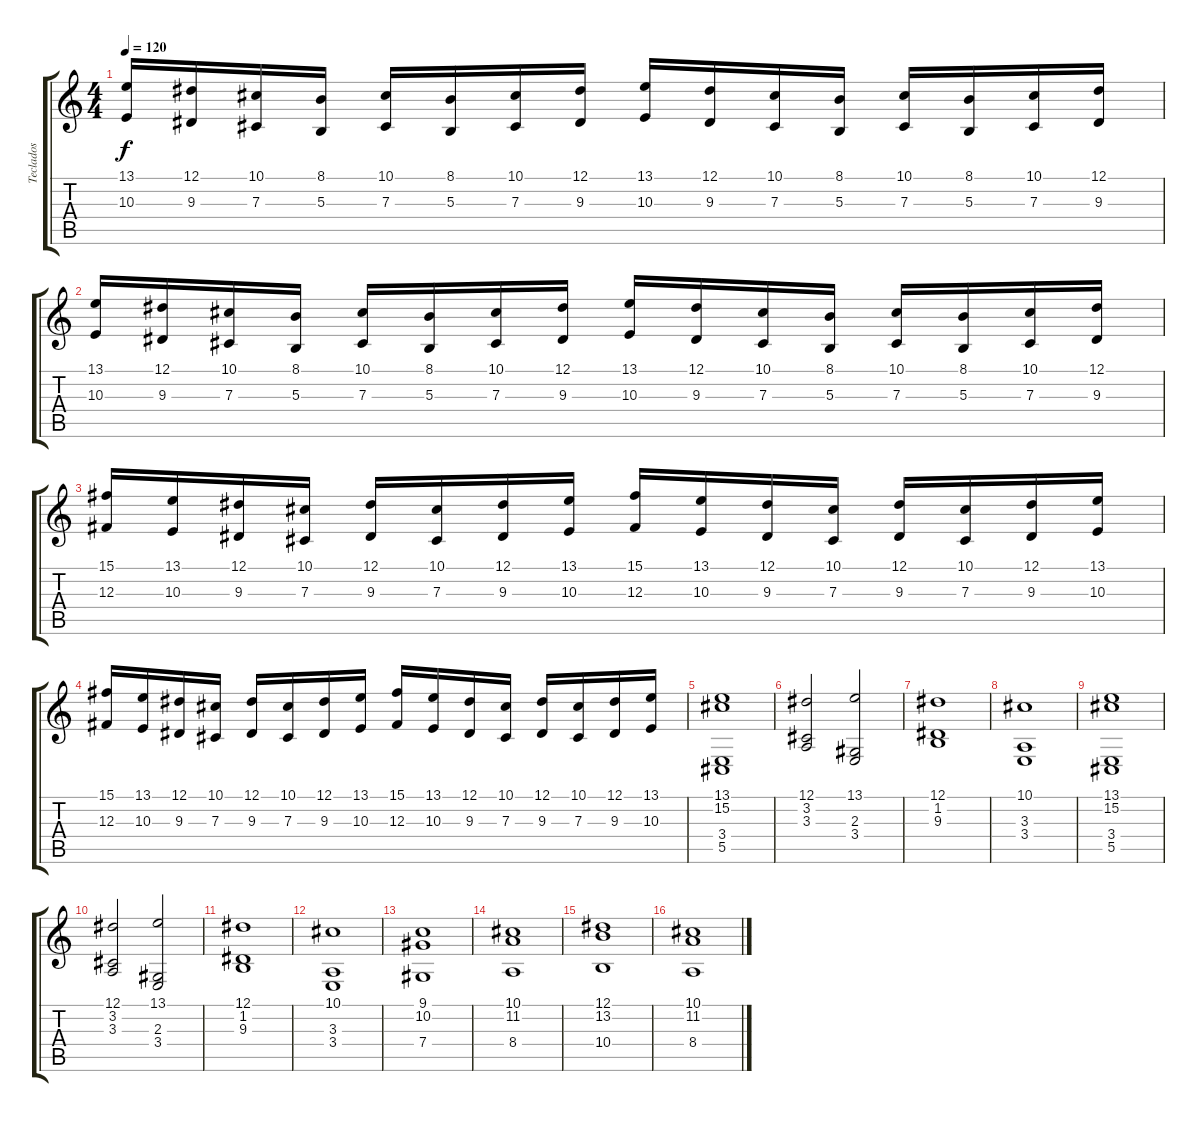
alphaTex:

\track ("Teclados " "Teclados ") {instrument stringensemble1}
\staff {score tabs}
\tuning (Eb4 Bb3 Gb3 Db3 Ab2 Eb2) {hide}
\ts (4 4)
\tempo 120
\clef g2
\ks c
(13.1 10.3).16{dy f instrument tremolostrings} (12.1 9.3).16 (10.1 7.3).16 (8.1 5.3).16 (10.1 7.3).16 (8.1 5.3).16 (10.1 7.3).16 (12.1 9.3).16 (13.1 10.3).16 (12.1 9.3).16 (10.1 7.3).16 (8.1 5.3).16 (10.1 7.3).16 (8.1 5.3).16 (10.1 7.3).16 (12.1 9.3).16 |
(13.1 10.3).16{instrument tremolostrings} (12.1 9.3).16 (10.1 7.3).16 (8.1 5.3).16 (10.1 7.3).16 (8.1 5.3).16 (10.1 7.3).16 (12.1 9.3).16 (13.1 10.3).16 (12.1 9.3).16 (10.1 7.3).16 (8.1 5.3).16 (10.1 7.3).16 (8.1 5.3).16 (10.1 7.3).16 (12.1 9.3).16 |
(15.1 12.3).16{instrument tremolostrings} (13.1 10.3).16 (12.1 9.3).16 (10.1 7.3).16 (12.1 9.3).16 (10.1 7.3).16 (12.1 9.3).16 (13.1 10.3).16 (15.1 12.3).16 (13.1 10.3).16 (12.1 9.3).16 (10.1 7.3).16 (12.1 9.3).16 (10.1 7.3).16 (12.1 9.3).16 (13.1 10.3).16 |
(15.1 12.3).16{instrument tremolostrings} (13.1 10.3).16 (12.1 9.3).16 (10.1 7.3).16 (12.1 9.3).16 (10.1 7.3).16 (12.1 9.3).16 (13.1 10.3).16 (15.1 12.3).16 (13.1 10.3).16 (12.1 9.3).16 (10.1 7.3).16 (12.1 9.3).16 (10.1 7.3).16 (12.1 9.3).16 (13.1 10.3).16 |
(13.1 15.2 3.4 5.5).1{instrument stringensemble1} |
(12.1 3.2 3.3).2 (13.1 2.3 3.4).2 |
(12.1 1.2 9.3).1 |
(10.1 3.3 3.4).1 |
(13.1 15.2 3.4 5.5).1 |
(12.1 3.2 3.3).2 (13.1 2.3 3.4).2 |
(12.1 1.2 9.3).1 |
(10.1 3.3 3.4).1 |
(9.1 10.2 7.4).1 |
(10.1 11.2 8.4).1 |
(12.1 13.2 10.4).1 |
(10.1 11.2 8.4).1
